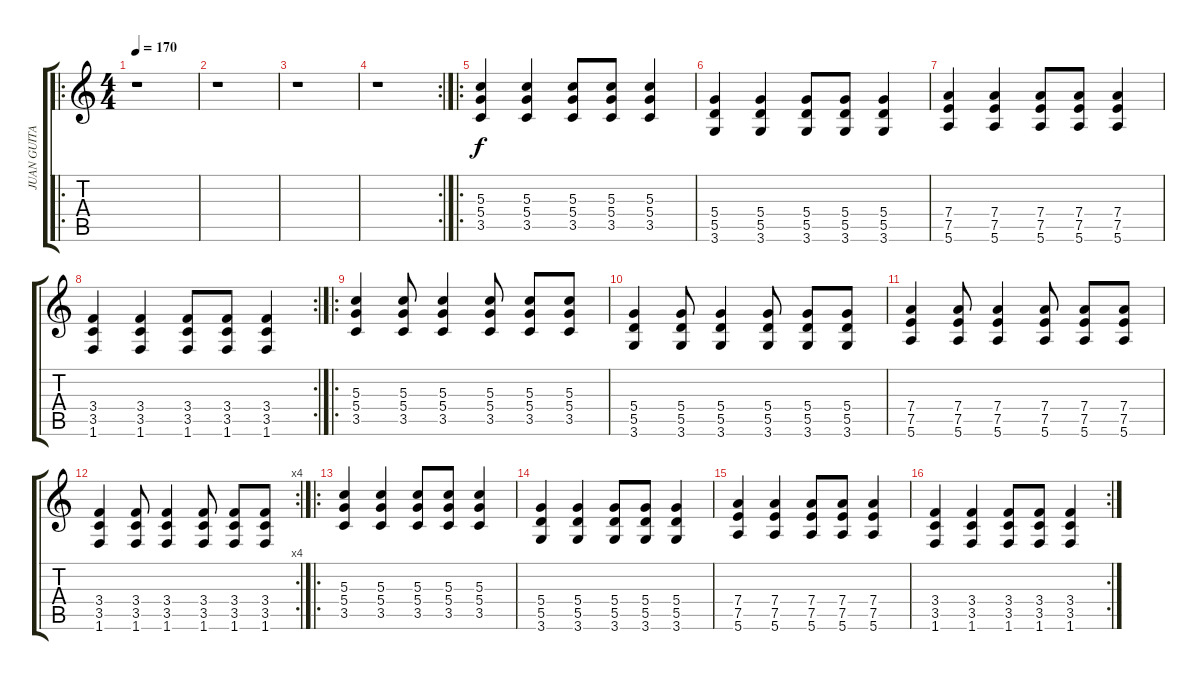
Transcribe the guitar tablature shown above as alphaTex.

\track ("JUAN GUITARRA" "JUAN GUITA") {instrument overdrivenguitar}
\staff {score tabs}
\tuning (E4 B3 G3 D3 A2 E2) {hide}
\ro
\ts (4 4)
\tempo 170
\clef g2
\ks c
r.1{dy f instrument overdrivenguitar} |
r.1 |
r.1 |
\rc 2
r.1 |
\ro
(5.3 5.4 3.5).4 (5.3 5.4 3.5).4 (5.3 5.4 3.5).8 (5.3 5.4 3.5).8 (5.3 5.4 3.5).4 |
(5.4 5.5 3.6).4 (5.4 5.5 3.6).4 (5.4 5.5 3.6).8 (5.4 5.5 3.6).8 (5.4 5.5 3.6).4 |
(7.4 7.5 5.6).4 (7.4 7.5 5.6).4 (7.4 7.5 5.6).8 (7.4 7.5 5.6).8 (7.4 7.5 5.6).4 |
\rc 2
(3.4 3.5 1.6).4 (3.4 3.5 1.6).4 (3.4 3.5 1.6).8 (3.4 3.5 1.6).8 (3.4 3.5 1.6).4 |
\ro
(5.3 5.4 3.5).4 (5.3 5.4 3.5).8 (5.3 5.4 3.5).4 (5.3 5.4 3.5).8 (5.3 5.4 3.5).8 (5.3 5.4 3.5).8 |
(5.4 5.5 3.6).4 (5.4 5.5 3.6).8 (5.4 5.5 3.6).4 (5.4 5.5 3.6).8 (5.4 5.5 3.6).8 (5.4 5.5 3.6).8 |
(7.4 7.5 5.6).4 (7.4 7.5 5.6).8 (7.4 7.5 5.6).4 (7.4 7.5 5.6).8 (7.4 7.5 5.6).8 (7.4 7.5 5.6).8 |
\rc 4
(3.4 3.5 1.6).4 (3.4 3.5 1.6).8 (3.4 3.5 1.6).4 (3.4 3.5 1.6).8 (3.4 3.5 1.6).8 (3.4 3.5 1.6).8 |
\ro
(5.3 5.4 3.5).4 (5.3 5.4 3.5).4 (5.3 5.4 3.5).8 (5.3 5.4 3.5).8 (5.3 5.4 3.5).4 |
(5.4 5.5 3.6).4 (5.4 5.5 3.6).4 (5.4 5.5 3.6).8 (5.4 5.5 3.6).8 (5.4 5.5 3.6).4 |
(7.4 7.5 5.6).4 (7.4 7.5 5.6).4 (7.4 7.5 5.6).8 (7.4 7.5 5.6).8 (7.4 7.5 5.6).4 |
\rc 2
(3.4 3.5 1.6).4 (3.4 3.5 1.6).4 (3.4 3.5 1.6).8 (3.4 3.5 1.6).8 (3.4 3.5 1.6).4
